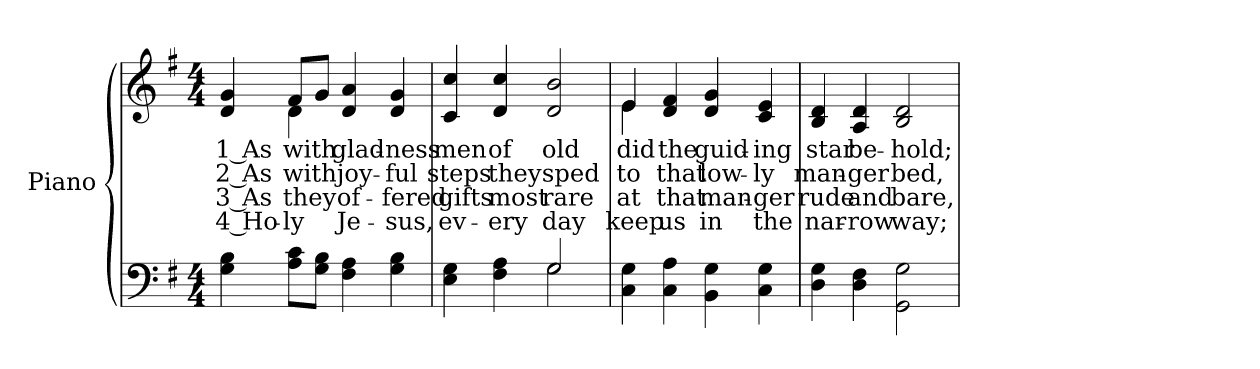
**kern	**kern	**text	**text	**text	**text
*part2	*part1	*part1	*part1	*part1	*part1
*staff2	*staff1	*staff1	*staff1	*staff1	*staff1
*I"Piano	*I"Piano	*	*	*	*
*I'Pno.	*I'Pno.	*	*	*	*
!!LO:PB:g=z
*clefF4	*clefG2	*	*	*	*
*k[f#]	*k[f#]	*	*	*	*
*G:	*G:	*	*	*	*
*M4/4	*M4/4	*	*	*	*
=1	=1	=1	=1	=1	=1
!	!	!LO:LY:b:color=#000000	!LO:LY:b:color=#000000	!LO:LY:b:color=#000000	!LO:LY:b:color=#000000
*	*^	*	*	*	*
4Gi\ 4Bi	4di/ 4gi	4ryy	1 As	2 As	3 As	4 Ho-
!	!	!	!LO:LY:b:color=#000000	!LO:LY:b:color=#000000	!LO:LY:b:color=#000000	!LO:LY:b:color=#000000
8Ai\ 8ci\L	8f#i/L	4di\	with	with	-they	ly
8Gi\ 8Bi\J	8gi/J	.	.	.	.	.
!	!	!	!LO:LY:b:color=#000000	!LO:LY:b:color=#000000	!LO:LY:b:color=#000000	!LO:LY:b:color=#000000
4F#i\ 4Ai	4di/ 4ai	2ryy	glad-	joy-	of-	-Je-
!	!	!	!LO:LY:b:color=#000000	!LO:LY:b:color=#000000	!LO:LY:b:color=#000000	!LO:LY:b:color=#000000
4Gi\ 4Bi	4di/ 4gi	.	-ness	-ful	-fered	sus,
*	*v	*v	*	*	*	*
=2	=2	=2	=2	=2	=2
*^	*	*	*	*	*
!	!	!	!LO:LY:b:color=#000000	!LO:LY:b:color=#000000	!LO:LY:b:color=#000000	!LO:LY:b:color=#000000
4Ei\ 4Gi	2ryy	4ci/ 4cci	men	steps	gifts	ev-
!	!	!	!LO:LY:b:color=#000000	!LO:LY:b:color=#000000	!LO:LY:b:color=#000000	!LO:LY:b:color=#000000
4F#i\ 4Ai	.	4di/ 4cci	of	they	-most	ery
!	!	!	!LO:LY:b:color=#000000	!LO:LY:b:color=#000000	!LO:LY:b:color=#000000	!LO:LY:b:color=#000000
2Gi/	2Gi\	2di/ 2bi	old	sped	rare	day
*v	*v	*	*	*	*	*
=3	=3	=3	=3	=3	=3
*^	*	*	*	*	*
!	!	!	!LO:LY:b:color=#000000	!LO:LY:b:color=#000000	!LO:LY:b:color=#000000	!LO:LY:b:color=#000000
*v	*v	*^	*	*	*	*
4Ci\ 4Gi	4ei/	4ei\	did	to	at	keep
!	!	!	!LO:LY:b:color=#000000	!LO:LY:b:color=#000000	!LO:LY:b:color=#000000	!LO:LY:b:color=#000000
4Ci\ 4Ai	4di/ 4f#i	2.ryy	the	that	that	us
!	!	!	!LO:LY:b:color=#000000	!LO:LY:b:color=#000000	!LO:LY:b:color=#000000	!LO:LY:b:color=#000000
4BBi\ 4Gi	4di/ 4gi	.	guid-	low-	man-	-in
!	!	!	!LO:LY:b:color=#000000	!LO:LY:b:color=#000000	!LO:LY:b:color=#000000	!LO:LY:b:color=#000000
4Ci\ 4Gi	4ci/ 4ei	.	-ing	-ly	ger	the
*	*v	*v	*	*	*	*
!!LO:LB:g=z
=4	=4	=4	=4	=4	=4
!	!	!LO:LY:b:color=#000000	!LO:LY:b:color=#000000	!LO:LY:b:color=#000000	!LO:LY:b:color=#000000
4Di\ 4Gi	4Bi/ 4di	star	man-	rude	nar-
!	!	!LO:LY:b:color=#000000	!LO:LY:b:color=#000000	!LO:LY:b:color=#000000	!LO:LY:b:color=#000000
4Di\ 4F#i	4Ai/ 4di	be-	-ger	-and	row
!	!	!LO:LY:b:color=#000000	!LO:LY:b:color=#000000	!LO:LY:b:color=#000000	!LO:LY:b:color=#000000
2GGi\ 2Gi	2Bi/ 2di	-hold;	bed,	bare,	way;
=	=	=	=	=	=
*-	*-	*-	*-	*-	*-
